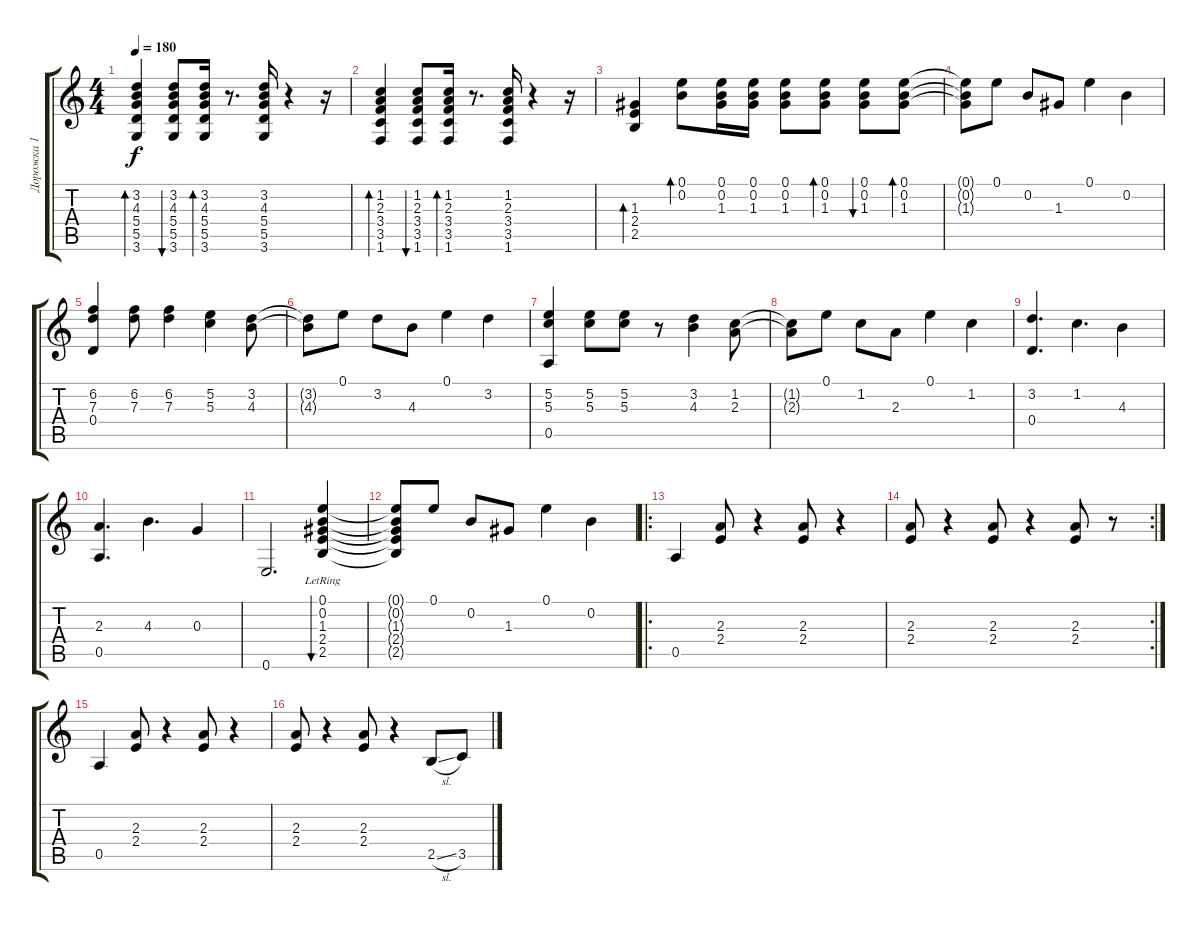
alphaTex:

\track ("Дорожка 1" "Дорожка 1") {instrument acousticguitarsteel}
\staff {score tabs}
\tuning (E4 B3 G3 D3 A2 E2) {hide}
\ts (4 4)
\tempo 180
\clef g2
\ks c
(3.2 4.3 5.4 5.5 3.6).4{bd 30 dy f} (3.2 4.3 5.4 5.5 3.6).8{bu 30} (3.2 4.3 5.4 5.5 3.6).16{bd 30} r.8{d} (3.2 4.3 5.4 5.5 3.6).16 r.4 r.16 |
(1.2 2.3 3.4 3.5 1.6).4{bd 30} (1.2 2.3 3.4 3.5 1.6).8{bu 30} (1.2 2.3 3.4 3.5 1.6).16{bd 30} r.8{d} (1.2 2.3 3.4 3.5 1.6).16 r.4 r.16 |
(1.3 2.4 2.5).4{bd 30} (0.1 0.2).8{bd 30} (0.1 0.2 1.3).16 (0.1 0.2 1.3).16 (0.1 0.2 1.3).8 (0.1 0.2 1.3).8{bd 30} (0.1 0.2 1.3).8{bu 30} (0.1 0.2 1.3).8{bd 30} |
(0.1{t} 0.2{t} 1.3{t}).8 0.1.8 0.2.8 1.3.8 0.1.4 0.2.4 |
(6.2 7.3 0.4).4 (6.2 7.3).8 (6.2 7.3).4 (5.2 5.3).4 (3.2 4.3).8 |
(3.2{t} 4.3{t}).8 0.1.8 3.2.8 4.3.8 0.1.4 3.2.4 |
(5.2 5.3 0.5).4 (5.2 5.3).8 (5.2 5.3).8 r.8 (3.2 4.3).4 (1.2 2.3).8 |
(1.2{t} 2.3{t}).8 0.1.8 1.2.8 2.3.8 0.1.4 1.2.4 |
(3.2 0.4).4{d} 1.2.4{d} 4.3.4 |
(2.3 0.5).4{d} 4.3.4{d} 0.3.4 |
0.6.2{d} (0.1{lr} 0.2{lr} 1.3{lr} 2.4{lr} 2.5{lr}).4{bu 480} |
(0.1{t} 0.2{t} 1.3{t} 2.4{t} 2.5{t}).8 0.1.8 0.2.8 1.3.8 0.1.4 0.2.4 |
\ro
0.5.4 (2.3 2.4).8 r.4 (2.3 2.4).8 r.4 |
\rc 2
(2.3 2.4).8 r.4 (2.3 2.4).8 r.4 (2.3 2.4).8 r.8 |
0.5.4 (2.3 2.4).8 r.4 (2.3 2.4).8 r.4 |
(2.3 2.4).8 r.4 (2.3 2.4).8 r.4 2.5{sl}.8 3.5.8
